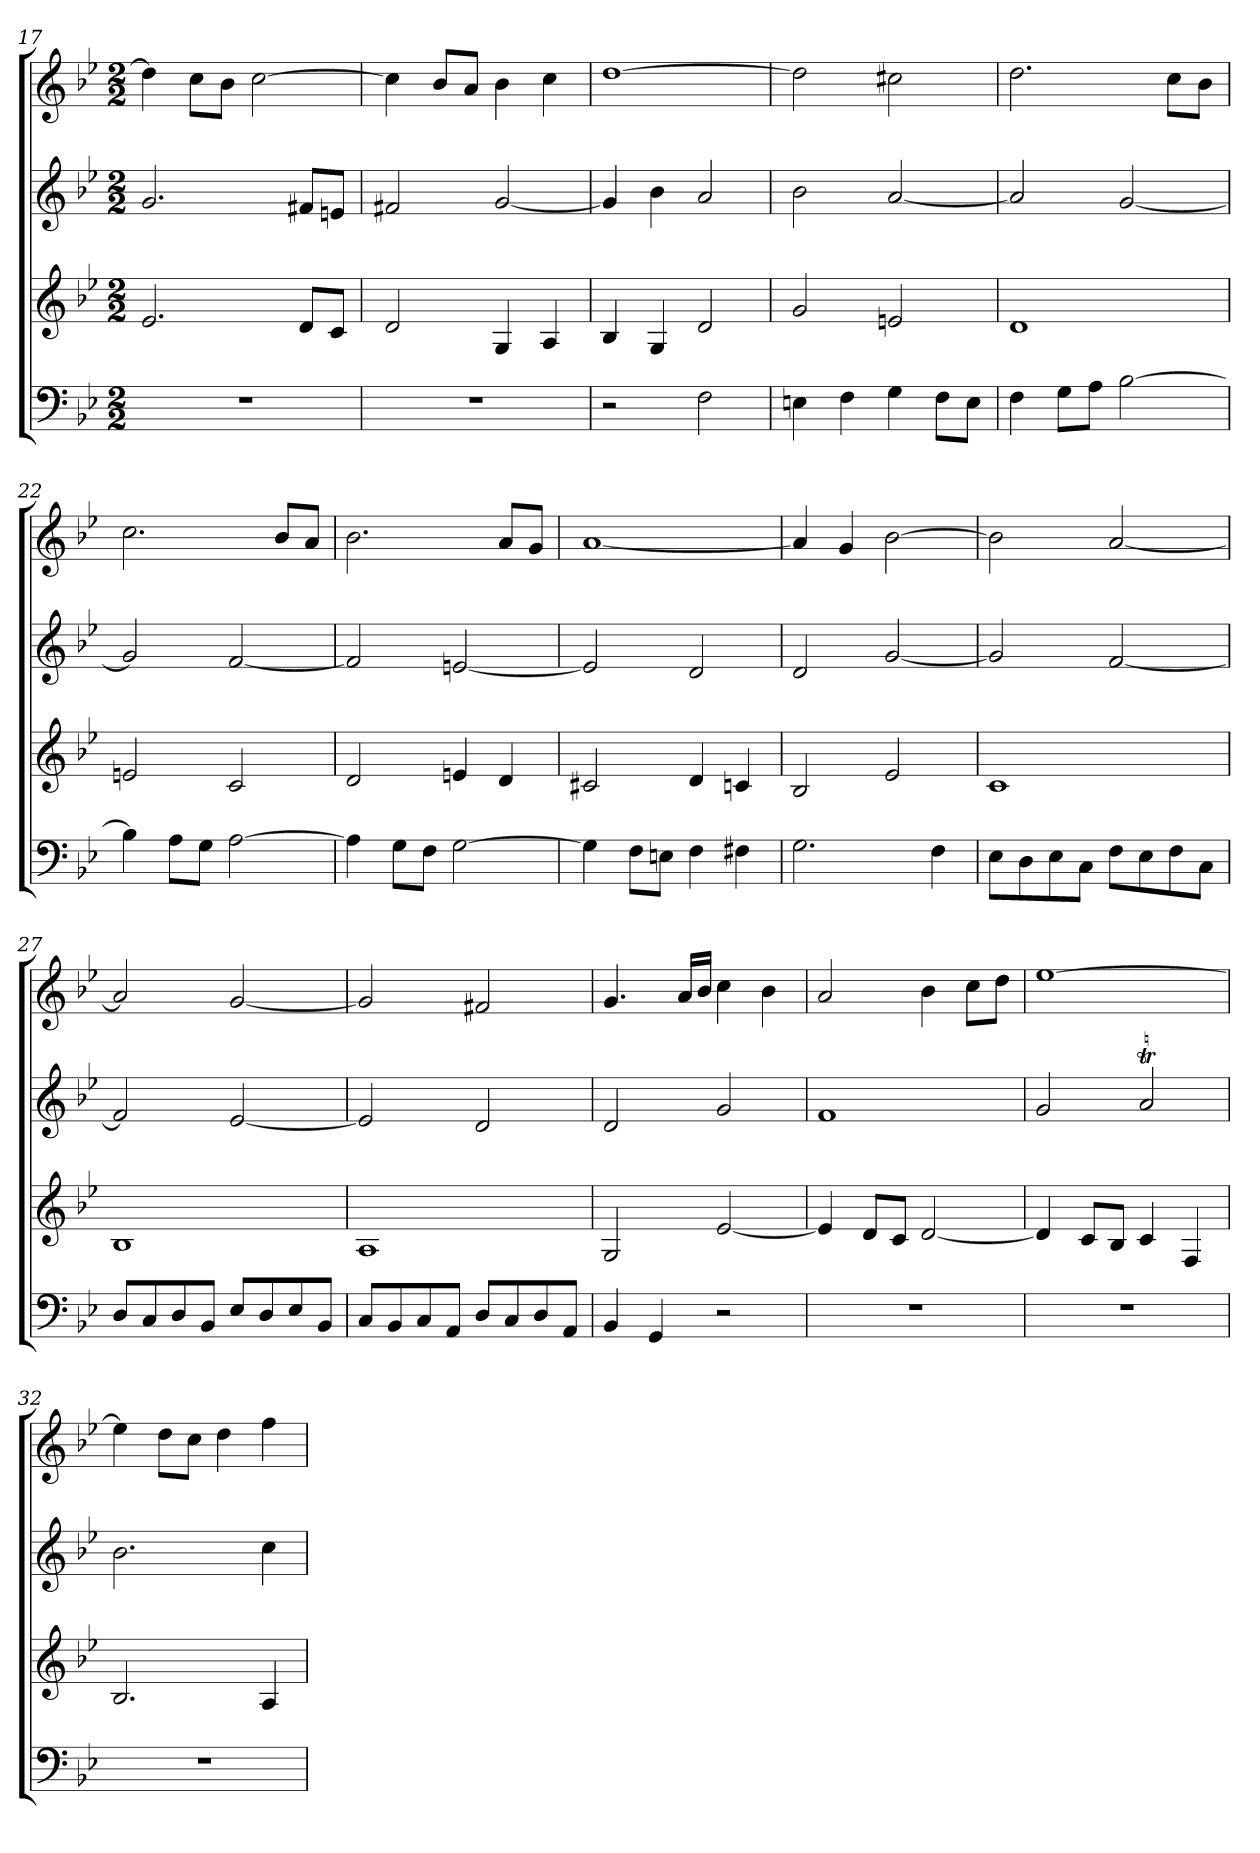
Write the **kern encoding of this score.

**kern	**kern	**kern	**kern
*part4	*part3	*part2	*part1
*staff4	*staff3	*staff2	*staff1
*k[b-e-]	*k[b-e-]	*k[b-e-]	*k[b-e-]
*M2/2	*M2/2	*M2/2	*M2/2
=17	=17	=17	=17
1r	2.e-	2.g	4dd]
.	.	.	8ccL
.	.	.	8b-J
.	.	.	[2cc
.	8dL	8f#XL	.
.	8cJ	8enJ	.
=18	=18	=18	=18
1r	2d	2f#X	4cc]
.	.	.	8b-L
.	.	.	8aJ
.	4G	[2g	4b-
.	4A	.	4cc
=19	=19	=19	=19
2r	4B-	4g]	[1dd
.	4G	4b-	.
2F	2d	2a	.
=20	=20	=20	=20
4En	2g	2b-	2dd]
4F	.	.	.
4G	2en	[2a	2cc#X
8FL	.	.	.
8EJ	.	.	.
=21	=21	=21	=21
4F	1d	2a]	2.dd
8GL	.	.	.
8AJ	.	.	.
[2B-	.	[2g	.
.	.	.	8ccL
.	.	.	8b-J
=22	=22	=22	=22
4B-]	2en	2g]	2.cc
8AL	.	.	.
8GJ	.	.	.
[2A	2c	[2f	.
.	.	.	8b-L
.	.	.	8aJ
=23	=23	=23	=23
4A]	2d	2f]	2.b-
8GL	.	.	.
8FJ	.	.	.
[2G	4en	[2en	.
.	4d	.	8aL
.	.	.	8gJ
=24	=24	=24	=24
4G]	2c#X	2e]	[1a
8FL	.	.	.
8EnJ	.	.	.
4F	4d	2d	.
4F#X	4cn	.	.
=25	=25	=25	=25
2.G	2B-	2d	4a]
.	.	.	4g
.	2e-	[2g	[2b-
4F	.	.	.
=26	=26	=26	=26
8E-L	1c	2g]	2b-]
8D	.	.	.
8E-	.	.	.
8CJ	.	.	.
8FL	.	[2f	[2a
8E-	.	.	.
8F	.	.	.
8CJ	.	.	.
=27	=27	=27	=27
8DL	1B-	2f]	2a]
8C	.	.	.
8D	.	.	.
8BB-J	.	.	.
8E-L	.	[2e-	[2g
8D	.	.	.
8E-	.	.	.
8BB-J	.	.	.
=28	=28	=28	=28
8CL	1A	2e-]	2g]
8BB-	.	.	.
8C	.	.	.
8AAJ	.	.	.
8DL	.	2d	2f#X
8C	.	.	.
8D	.	.	.
8AAJ	.	.	.
=29	=29	=29	=29
4BB-	2G	2d	4.g
4GG	.	.	.
.	.	.	16aLL
.	.	.	16b-JJ
2r	[2e-	2g	4cc
.	.	.	4b-
=30	=30	=30	=30
1r	4e-]	1f	2a
.	8dL	.	.
.	8cJ	.	.
.	[2d	.	4b-
.	.	.	8ccL
.	.	.	8ddJ
=31	=31	=31	=31
1r	4d]	2g	[1ee-
.	8cL	.	.
.	8B-J	.	.
.	4c	2aT	.
.	4F	.	.
=32	=32	=32	=32
1r	2.B-	2.b-	4ee-]
.	.	.	8ddL
.	.	.	8ccJ
.	.	.	4dd
.	4A	4cc	4ff
=	=	=	=
*-	*-	*-	*-
